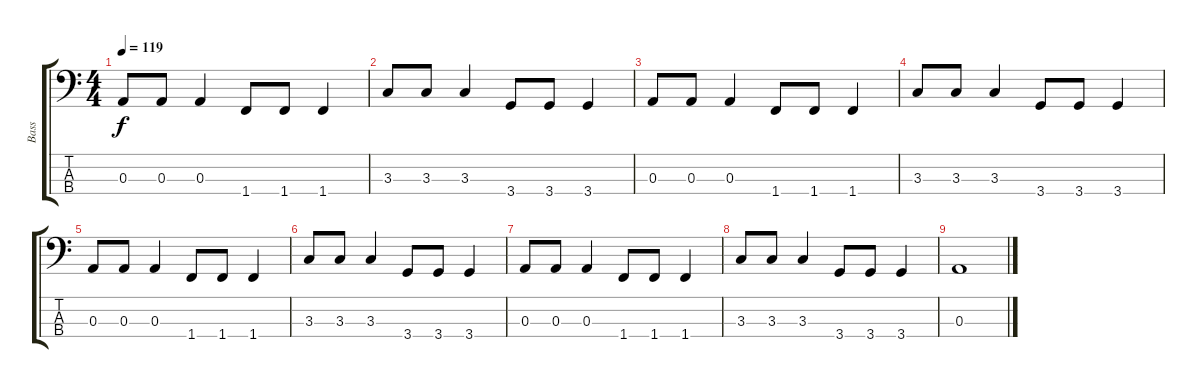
\track ("Bass" "Bass") {instrument electricbassfinger}
\staff {score tabs}
\tuning (G2 D2 A1 E1) {hide}
\ts (4 4)
\tempo 119
\clef f4
\ks c
0.3.8{dy f} 0.3.8 0.3.4 1.4.8 1.4.8 1.4.4 |
3.3.8 3.3.8 3.3.4 3.4.8 3.4.8 3.4.4 |
0.3.8 0.3.8 0.3.4 1.4.8 1.4.8 1.4.4 |
3.3.8 3.3.8 3.3.4 3.4.8 3.4.8 3.4.4 |
0.3.8 0.3.8 0.3.4 1.4.8 1.4.8 1.4.4 |
3.3.8 3.3.8 3.3.4 3.4.8 3.4.8 3.4.4 |
0.3.8 0.3.8 0.3.4 1.4.8 1.4.8 1.4.4 |
3.3.8 3.3.8 3.3.4 3.4.8 3.4.8 3.4.4 |
0.3.1
